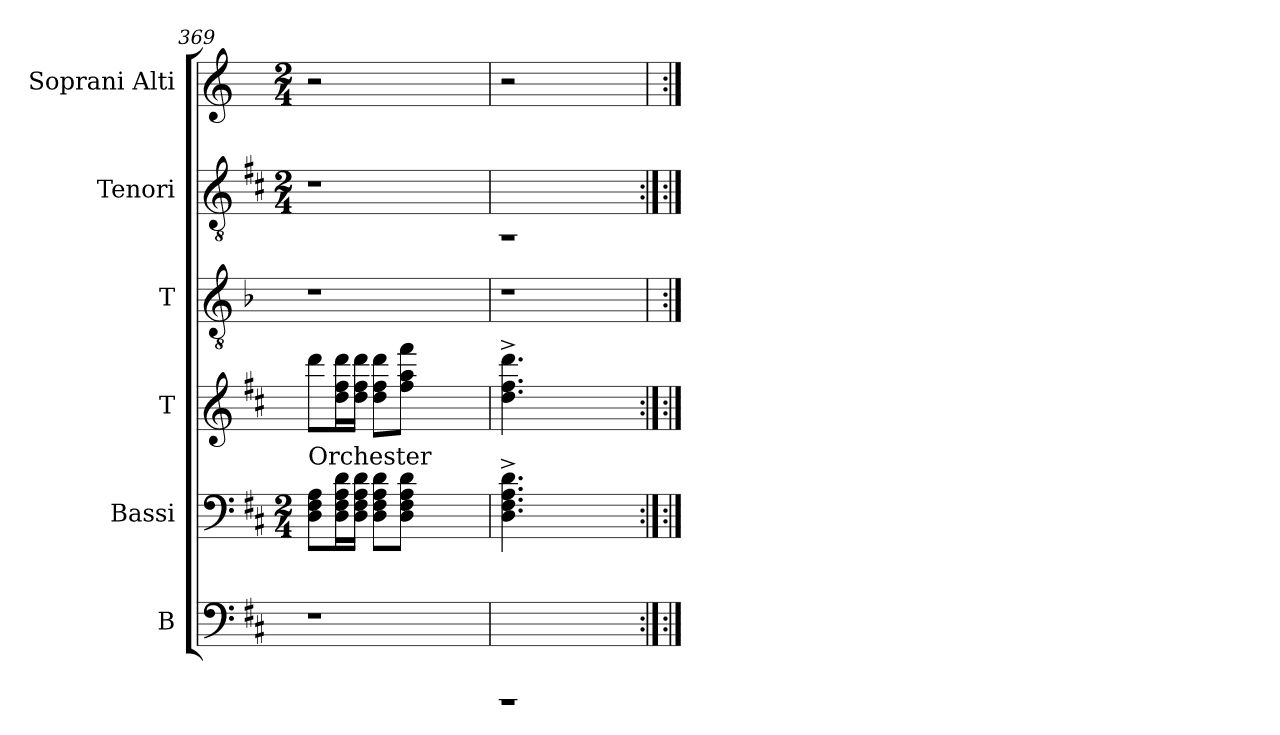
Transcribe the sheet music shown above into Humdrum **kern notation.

**kern	**kern	**kern	**kern	**kern	**kern
*part6	*part5	*part4	*part3	*part2	*part1
*staff6	*staff5	*staff4	*staff3	*staff2	*staff1
*I"B	*I"Bassi	*I"T	*I"T	*I"Tenori	*I"Soprani  Alti
*I'B	*I'B	*I'T	*I'T	*I'T	*I'S  A
*clefF4	*clefF4	*clefG2	*clefGv2	*clefGv2	*clefG2
*k[f#c#]	*k[f#c#]	*k[f#c#]	*k[b-]	*k[f#c#]	*k[]
*D:	*D:	*D:	*F:	*D:	*C:
*	*M2/4	*	*	*M2/4	*M2/4
=369	=369	=369	=369	=369	=369
!	!LO:TX:a:t=Orchester	!	!	!	!
!LO:N:vis=1	!	!	!	!LO:N:vis=1	!
1r	8A\ 8F#\ 8D\L	8ddd\L	1r	2r	2r
.	16d\ 16A\ 16F#\ 16D\	16ddd\ 16ff#\ 16dd\	.	.	.
.	16d\ 16A\ 16F#\ 16D\J	16ddd\ 16ff#\ 16dd\J	.	.	.
.	8d\ 8A\ 8F#\ 8D\L	8ddd\ 8ff#\ 8dd\L	.	.	.
.	8d\ 8A\ 8F#\ 8D\J	8fff#\ 8aa\ 8ff#\J	.	.	.
.	2ryy	2ryy	.	2ryy	2ryy
=370	=370	=370	=370	=370	=370
!LO:N:vis=1	!LO:N:vis=4.	!LO:N:vis=4.	!	!LO:N:vis=1	!
1rEEE	4d\^> 4A\^> 4F#\^> 4D\^>	4ddd\^> 4ff#\^> 4dd\^>	1r	2rAA	2r
.	2.ryy	2.ryy	.	.	.
.	.	.	.	2ryy	2ryy
=:|!	=:|!	=:|!	=	=:|!	=
*-	*-	*-	*-	*-	*-
